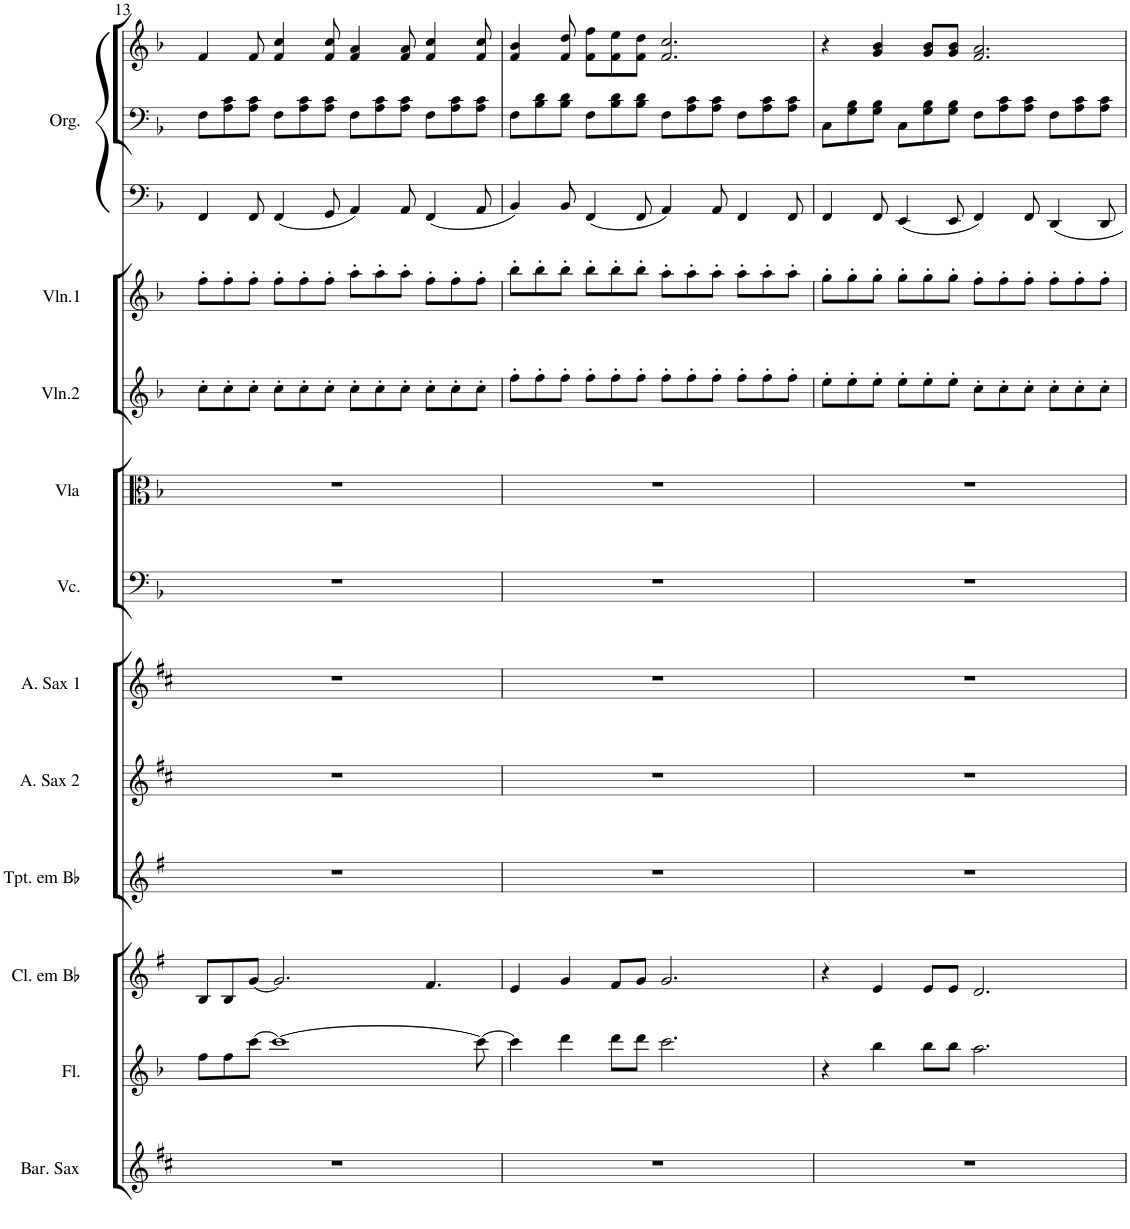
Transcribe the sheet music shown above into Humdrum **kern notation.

**kern	**kern	**kern	**kern	**kern	**kern	**kern	**kern	**kern	**kern	**kern	**kern	**kern
*part11	*part10	*part9	*part8	*part7	*part6	*part5	*part4	*part3	*part2	*part1	*part1	*part1
*staff13	*staff12	*staff11	*staff10	*staff9	*staff8	*staff7	*staff6	*staff5	*staff4	*staff3	*staff2	*staff1
*I"Saxofone Barítono	*I"Flauta Transversal	*I"Clarinete em Bb	*I"Trompete em Bb	*I"Saxofone Alto 2	*I"Saxofone Alto 1	*I"Violoncelo	*I"Viola	*I"Violino 2	*I"Violino 1	*I"Órgão	*	*
*	*I'Fl.	*I'Cl. em Bb	*I'Tpt. em Bb	*	*	*I'Vc.	*I'Vla	*I'Vln.2	*I'Vln.1	*	*	*
!!LO:PB:g=z
*clefG2	*clefG2	*clefG2	*clefG2	*clefG2	*clefG2	*clefF4	*clefC3	*clefG2	*clefG2	*clefF4	*clefF4	*clefG2
*Trd12c21	*	*Trd1c2	*Trd1c2	*Trd5c9	*Trd5c9	*	*	*	*	*	*	*
*k[f#c#]	*k[b-]	*k[f#]	*k[f#]	*k[f#c#]	*k[f#c#]	*k[b-]	*k[b-]	*k[b-]	*k[b-]	*k[b-]	*k[b-]	*k[b-]
*M12/8	*M12/8	*M12/8	*M12/8	*M12/8	*M12/8	*M12/8	*M12/8	*M12/8	*M12/8	*M12/8	*M12/8	*M12/8
=13	=13	=13	=13	=13	=13	=13	=13	=13	=13	=13	=13	=13
1.r	8ff\L	8B/L	1.r	1.r	1.r	1.r	1.r	8cc'\L	8ff'\L	4FF/	8F\L	4f/
.	8ff\	8B/	.	.	.	.	.	8cc'\	8ff'\	.	8A\ 8c\	.
.	[8ccc\J	[8g/J	.	.	.	.	.	8cc'\J	8ff'\J	8FF/	8A\ 8c\J	8f/
.	1ccc_	2.g/]	.	.	.	.	.	8cc'\L	8ff'\L	4FF/	8F\L	4f/ 4cc/
.	.	.	.	.	.	.	.	8cc'\	8ff'\	.	8A\ 8c\	.
.	.	.	.	.	.	.	.	8cc'\J	8ff'\J	8GG/	8A\ 8c\J	8f/ 8cc/
.	.	.	.	.	.	.	.	8cc'\L	8aa'\L	4AA/	8F\L	4f/ 4a/
.	.	.	.	.	.	.	.	8cc'\	8aa'\	.	8A\ 8c\	.
.	.	.	.	.	.	.	.	8cc'\J	8aa'\J	8AA/	8A\ 8c\J	8f/ 8a/
.	.	4.f#/	.	.	.	.	.	8cc'\L	8ff'\L	4FF/	8F\L	4f/ 4cc/
.	.	.	.	.	.	.	.	8cc'\	8ff'\	.	8A\ 8c\	.
.	8ccc\_	.	.	.	.	.	.	8cc'\J	8ff'\J	8AA/	8A\ 8c\J	8f/ 8cc/
=14	=14	=14	=14	=14	=14	=14	=14	=14	=14	=14	=14	=14
1.r	4ccc\]	4e/	1.r	1.r	1.r	1.r	1.r	8ff'\L	8bb-'\L	4BB-/	8F\L	4f/ 4b-/
.	.	.	.	.	.	.	.	8ff'\	8bb-'\	.	8B-\ 8d\	.
.	4ddd\	4g/	.	.	.	.	.	8ff'\J	8bb-'\J	8BB-/	8B-\ 8d\J	8f/ 8dd/
.	.	.	.	.	.	.	.	8ff'\L	8bb-'\L	4FF/	8F\L	8f\ 8ff\L
.	8ddd\L	8f#/L	.	.	.	.	.	8ff'\	8bb-'\	.	8B-\ 8d\	8f\ 8ee\
.	8ddd\J	8g/J	.	.	.	.	.	8ff'\J	8bb-'\J	8FF/	8B-\ 8d\J	8f\ 8dd\J
.	2.ccc\	2.g/	.	.	.	.	.	8ff'\L	8aa'\L	4AA/	8F\L	2.f/ 2.cc/
.	.	.	.	.	.	.	.	8ff'\	8aa'\	.	8A\ 8c\	.
.	.	.	.	.	.	.	.	8ff'\J	8aa'\J	8AA/	8A\ 8c\J	.
.	.	.	.	.	.	.	.	8ff'\L	8aa'\L	4FF/	8F\L	.
.	.	.	.	.	.	.	.	8ff'\	8aa'\	.	8A\ 8c\	.
.	.	.	.	.	.	.	.	8ff'\J	8aa'\J	8FF/	8A\ 8c\J	.
=15	=15	=15	=15	=15	=15	=15	=15	=15	=15	=15	=15	=15
1.r	4r	4r	1.r	1.r	1.r	1.r	1.r	8ee'\L	8gg'\L	4FF/	8C\L	4r
.	.	.	.	.	.	.	.	8ee'\	8gg'\	.	8G\ 8B-\	.
.	4bb-\	4e/	.	.	.	.	.	8ee'\J	8gg'\J	8FF/	8G\ 8B-\J	4g/ 4b-/
.	.	.	.	.	.	.	.	8ee'\L	8gg'\L	4EE/	8C\L	.
.	8bb-\L	8e/L	.	.	.	.	.	8ee'\	8gg'\	.	8G\ 8B-\	8g/ 8b-/L
.	8bb-\J	8e/J	.	.	.	.	.	8ee'\J	8gg'\J	8EE/	8G\ 8B-\J	8g/ 8b-/J
.	2.aa\	2.d/	.	.	.	.	.	8cc'\L	8ff'\L	4FF/	8F\L	2.f/ 2.a/
.	.	.	.	.	.	.	.	8cc'\	8ff'\	.	8A\ 8c\	.
.	.	.	.	.	.	.	.	8cc'\J	8ff'\J	8FF/	8A\ 8c\J	.
.	.	.	.	.	.	.	.	8cc'\L	8ff'\L	4DD/	8F\L	.
.	.	.	.	.	.	.	.	8cc'\	8ff'\	.	8A\ 8c\	.
.	.	.	.	.	.	.	.	8cc'\J	8ff'\J	8DD/	8A\ 8c\J	.
=	=	=	=	=	=	=	=	=	=	=	=	=
*-	*-	*-	*-	*-	*-	*-	*-	*-	*-	*-	*-	*-
